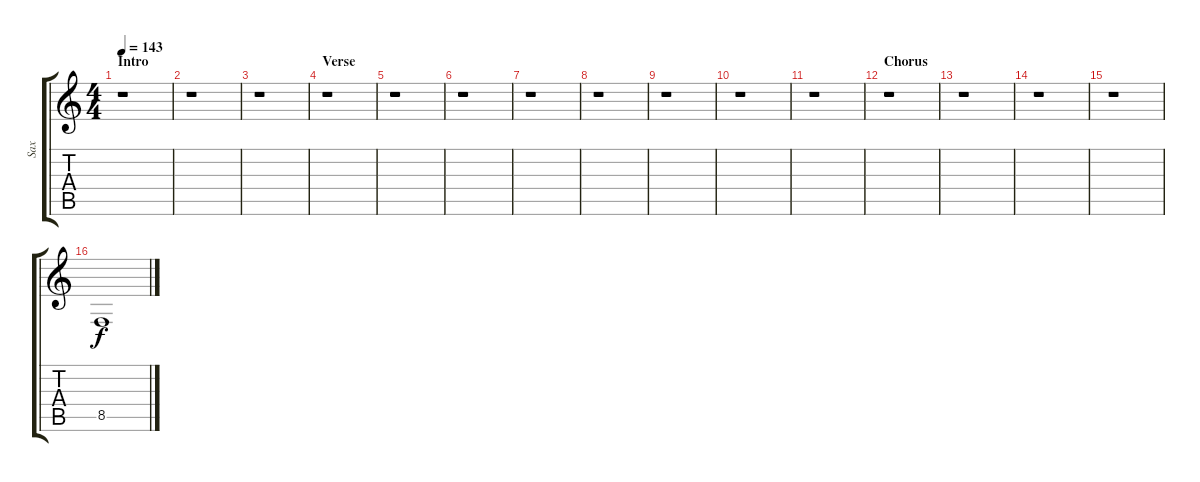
\track ("Sax" "Sax") {instrument baritonesax}
\staff {score tabs}
\tuning (E4 B3 G3 D3 A2 E2) {hide}
\ts (4 4)
\section ("" "Intro")
\tempo 143
\clef g2
\ks c
r.1{dy f instrument baritonesax} |
r.1 |
r.1 |
\section ("" "Verse")
r.1 |
r.1 |
r.1 |
r.1 |
r.1 |
r.1 |
r.1 |
r.1 |
\section ("" "Chorus")
r.1 |
r.1 |
r.1 |
r.1 |
8.5.1
